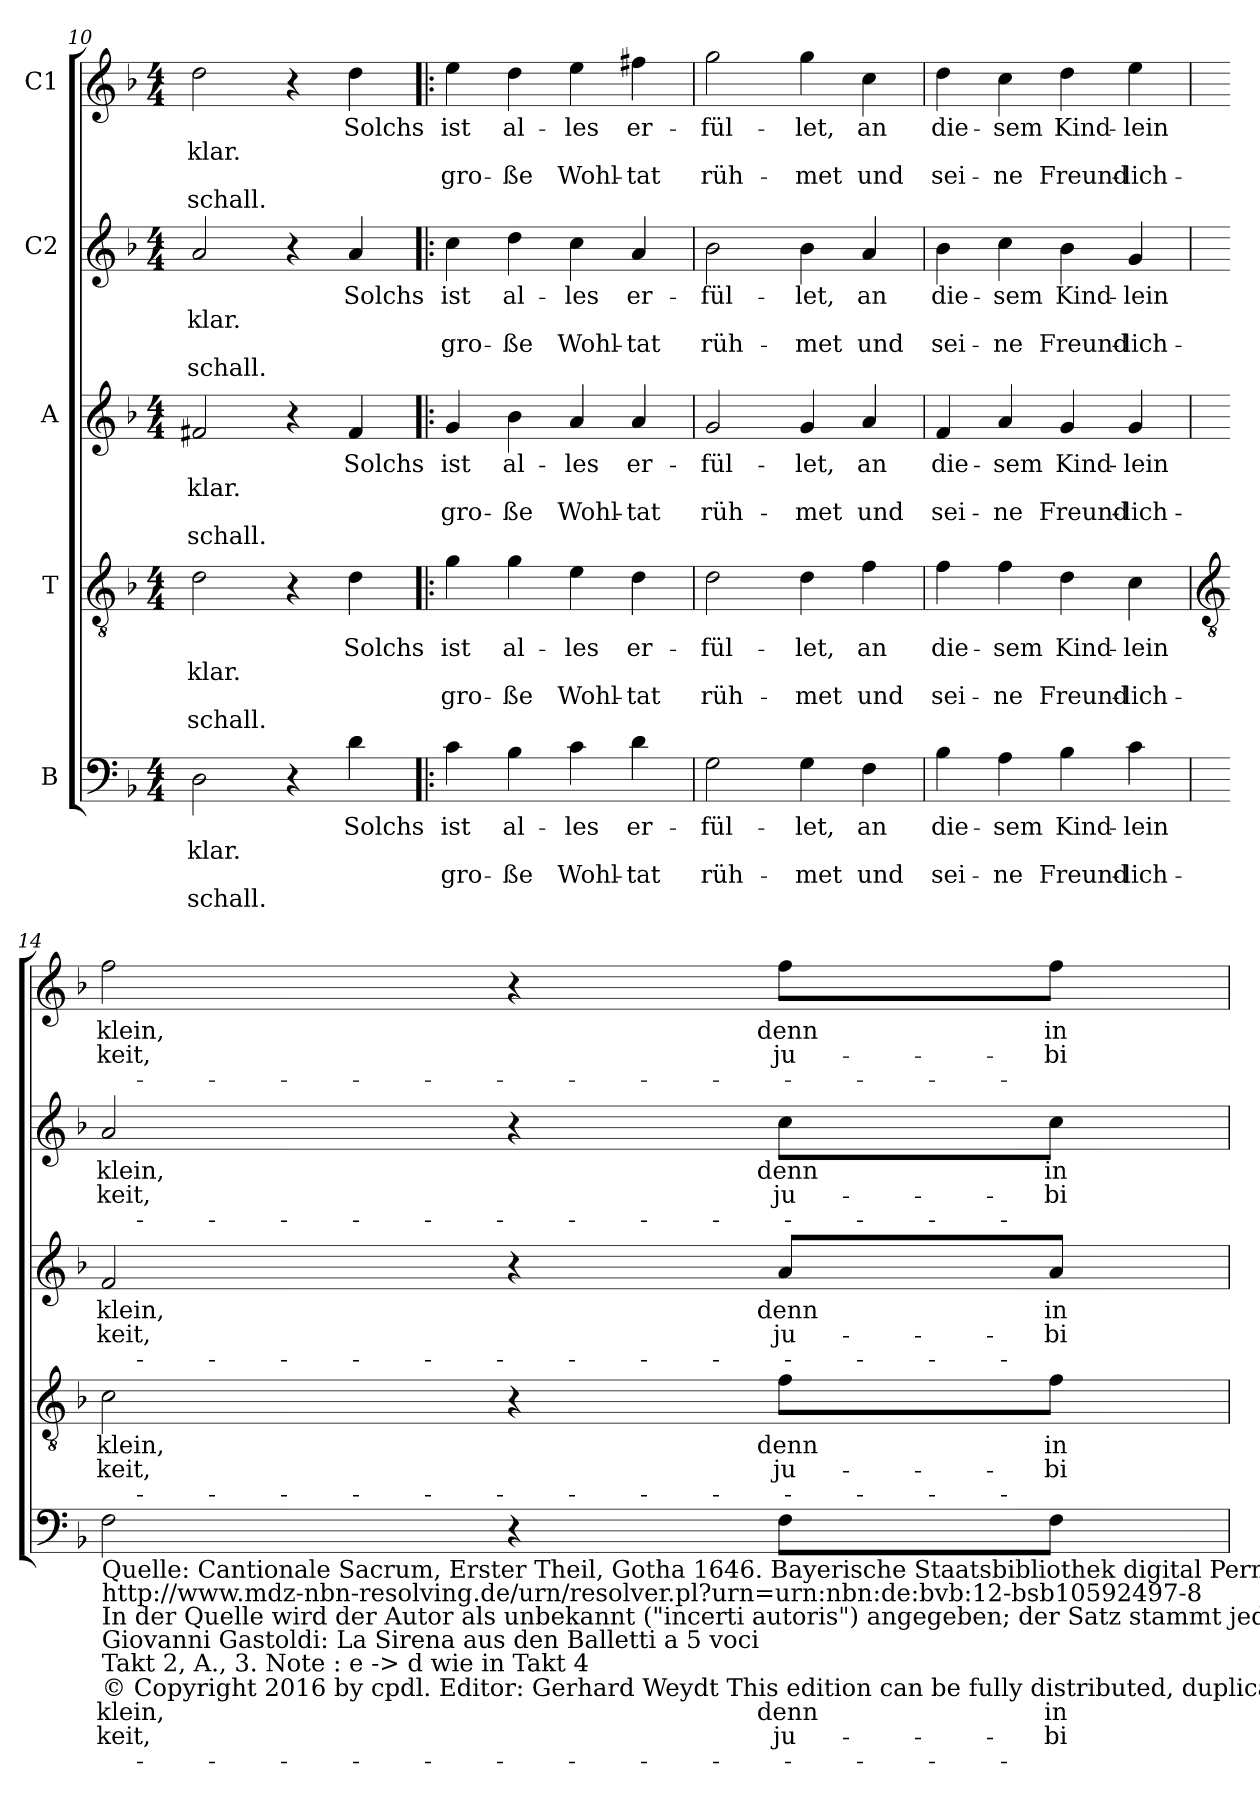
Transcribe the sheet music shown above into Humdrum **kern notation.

**kern	**text	**text	**text	**text	**kern	**text	**text	**text	**text	**kern	**text	**text	**text	**text	**kern	**text	**text	**text	**text	**kern	**text	**text	**text	**text
*part5	*part5	*part5	*part5	*part5	*part4	*part4	*part4	*part4	*part4	*part3	*part3	*part3	*part3	*part3	*part2	*part2	*part2	*part2	*part2	*part1	*part1	*part1	*part1	*part1
*staff5	*staff5	*staff5	*staff5	*staff5	*staff4	*staff4	*staff4	*staff4	*staff4	*staff3	*staff3	*staff3	*staff3	*staff3	*staff2	*staff2	*staff2	*staff2	*staff2	*staff1	*staff1	*staff1	*staff1	*staff1
*I"B	*	*	*	*	*I"T	*	*	*	*	*I"A	*	*	*	*	*I"C2	*	*	*	*	*I"C1	*	*	*	*
*clefF4	*	*	*	*	*clefGv2	*	*	*	*	*clefG2	*	*	*	*	*clefG2	*	*	*	*	*clefG2	*	*	*	*
*k[b-]	*	*	*	*	*k[b-]	*	*	*	*	*k[b-]	*	*	*	*	*k[b-]	*	*	*	*	*k[b-]	*	*	*	*
*F:	*	*	*	*	*F:	*	*	*	*	*F:	*	*	*	*	*F:	*	*	*	*	*F:	*	*	*	*
*M4/4	*	*	*	*	*M4/4	*	*	*	*	*M4/4	*	*	*	*	*M4/4	*	*	*	*	*M4/4	*	*	*	*
=10	=10	=10	=10	=10	=10	=10	=10	=10	=10	=10	=10	=10	=10	=10	=10	=10	=10	=10	=10	=10	=10	=10	=10	=10
!	!	!LO:LY:b	!	!LO:LY:b	!	!	!LO:LY:b	!	!LO:LY:b	!	!	!LO:LY:b	!	!LO:LY:b	!	!	!LO:LY:b	!	!LO:LY:b	!	!	!LO:LY:b	!	!LO:LY:b
2D	.	klar.	.	schall.	2d	.	klar.	.	schall.	2f#X	.	klar.	.	schall.	2a	.	klar.	.	schall.	2dd	.	klar.	.	schall.
4r	.	.	.	.	4r	.	.	.	.	4r	.	.	.	.	4r	.	.	.	.	4r	.	.	.	.
!	!LO:LY:b	!	!	!	!	!LO:LY:b	!	!	!	!	!LO:LY:b	!	!	!	!	!LO:LY:b	!	!	!	!	!LO:LY:b	!	!	!
4d	Solchs	.	.	.	4d	Solchs	.	.	.	4f#	Solchs	.	.	.	4a	Solchs	.	.	.	4dd	Solchs	.	.	.
=11!|:	=11!|:	=11!|:	=11!|:	=11!|:	=11!|:	=11!|:	=11!|:	=11!|:	=11!|:	=11!|:	=11!|:	=11!|:	=11!|:	=11!|:	=11!|:	=11!|:	=11!|:	=11!|:	=11!|:	=11!|:	=11!|:	=11!|:	=11!|:	=11!|:
!	!LO:LY:b	!	!LO:LY:b	!	!	!LO:LY:b	!	!LO:LY:b	!	!	!LO:LY:b	!	!LO:LY:b	!	!	!LO:LY:b	!	!LO:LY:b	!	!	!LO:LY:b	!	!LO:LY:b	!
4c	ist	.	gro-	.	4g	ist	.	gro-	.	4g	ist	.	gro-	.	4cc	ist	.	gro-	.	4ee	ist	.	gro-	.
!	!LO:LY:b	!	!LO:LY:b	!	!	!LO:LY:b	!	!LO:LY:b	!	!	!LO:LY:b	!	!LO:LY:b	!	!	!LO:LY:b	!	!LO:LY:b	!	!	!LO:LY:b	!	!LO:LY:b	!
4B-	-al-	.	-ße	.	4g	-al-	.	-ße	.	4b-	-al-	.	-ße	.	4dd	-al-	.	-ße	.	4dd	-al-	.	-ße	.
!	!LO:LY:b	!	!LO:LY:b	!	!	!LO:LY:b	!	!LO:LY:b	!	!	!LO:LY:b	!	!LO:LY:b	!	!	!LO:LY:b	!	!LO:LY:b	!	!	!LO:LY:b	!	!LO:LY:b	!
4c	les	.	Wohl-	.	4e	les	.	Wohl-	.	4a	les	.	Wohl-	.	4cc	les	.	Wohl-	.	4ee	les	.	Wohl-	.
!	!LO:LY:b	!	!LO:LY:b	!	!	!LO:LY:b	!	!LO:LY:b	!	!	!LO:LY:b	!	!LO:LY:b	!	!	!LO:LY:b	!	!LO:LY:b	!	!	!LO:LY:b	!	!LO:LY:b	!
4d	-er-	.	-tat	.	4d	-er-	.	-tat	.	4a	-er-	.	-tat	.	4a	-er-	.	-tat	.	4ff#X	-er-	.	-tat	.
=12	=12	=12	=12	=12	=12	=12	=12	=12	=12	=12	=12	=12	=12	=12	=12	=12	=12	=12	=12	=12	=12	=12	=12	=12
!	!LO:LY:b	!	!LO:LY:b	!	!	!LO:LY:b	!	!LO:LY:b	!	!	!LO:LY:b	!	!LO:LY:b	!	!	!LO:LY:b	!	!LO:LY:b	!	!	!LO:LY:b	!	!LO:LY:b	!
2G	fül-	.	-rüh-	.	2d	fül-	.	-rüh-	.	2g	fül-	.	-rüh-	.	2b-	fül-	.	-rüh-	.	2gg	fül-	.	-rüh-	.
!	!LO:LY:b	!	!LO:LY:b	!	!	!LO:LY:b	!	!LO:LY:b	!	!	!LO:LY:b	!	!LO:LY:b	!	!	!LO:LY:b	!	!LO:LY:b	!	!	!LO:LY:b	!	!LO:LY:b	!
4G	-let,	.	met	.	4d	-let,	.	met	.	4g	-let,	.	met	.	4b-	-let,	.	met	.	4gg	-let,	.	met	.
!	!LO:LY:b	!	!LO:LY:b	!	!	!LO:LY:b	!	!LO:LY:b	!	!	!LO:LY:b	!	!LO:LY:b	!	!	!LO:LY:b	!	!LO:LY:b	!	!	!LO:LY:b	!	!LO:LY:b	!
4F	an	.	und	.	4f	an	.	und	.	4a	an	.	und	.	4a	an	.	und	.	4cc	an	.	und	.
=13	=13	=13	=13	=13	=13	=13	=13	=13	=13	=13	=13	=13	=13	=13	=13	=13	=13	=13	=13	=13	=13	=13	=13	=13
!	!LO:LY:b	!	!LO:LY:b	!	!	!LO:LY:b	!	!LO:LY:b	!	!	!LO:LY:b	!	!LO:LY:b	!	!	!LO:LY:b	!	!LO:LY:b	!	!	!LO:LY:b	!	!LO:LY:b	!
4B-	die-	.	-sei-	.	4f	die-	.	-sei-	.	4f	die-	.	-sei-	.	4b-	die-	.	-sei-	.	4dd	die-	.	-sei-	.
!	!LO:LY:b	!	!LO:LY:b	!	!	!LO:LY:b	!	!LO:LY:b	!	!	!LO:LY:b	!	!LO:LY:b	!	!	!LO:LY:b	!	!LO:LY:b	!	!	!LO:LY:b	!	!LO:LY:b	!
4A	-sem	.	ne	.	4f	-sem	.	ne	.	4a	-sem	.	ne	.	4cc	-sem	.	ne	.	4cc	-sem	.	ne	.
!	!LO:LY:b	!	!LO:LY:b	!	!	!LO:LY:b	!	!LO:LY:b	!	!	!LO:LY:b	!	!LO:LY:b	!	!	!LO:LY:b	!	!LO:LY:b	!	!	!LO:LY:b	!	!LO:LY:b	!
4B-	Kind-	.	-Freund-	.	4d	Kind-	.	-Freund-	.	4g	Kind-	.	-Freund-	.	4b-	Kind-	.	-Freund-	.	4dd	Kind-	.	-Freund-	.
!	!LO:LY:b	!	!LO:LY:b	!	!	!LO:LY:b	!	!LO:LY:b	!	!	!LO:LY:b	!	!LO:LY:b	!	!	!LO:LY:b	!	!LO:LY:b	!	!	!LO:LY:b	!	!LO:LY:b	!
4c	-lein	.	lich-	.	4c	-lein	.	lich-	.	4g	-lein	.	lich-	.	4g	-lein	.	lich-	.	4ee	-lein	.	lich-	.
!!LO:LB:g=z
=14	=14	=14	=14	=14	=14	=14	=14	=14	=14	=14	=14	=14	=14	=14	=14	=14	=14	=14	=14	=14	=14	=14	=14	=14
*	*	*	*	*	*clefGv2	*	*	*	*	*	*	*	*	*	*	*	*	*	*	*	*	*	*	*
!LO:TX:b:t=Quelle&colon; Cantionale Sacrum, Erster Theil, Gotha 1646. Bayerische Staatsbibliothek digital Permalink&colon; \nhttp&colon;//www.mdz-nbn-resolving.de/urn/resolver.pl?urn=urn&colon;nbn&colon;de&colon;bvb&colon;12-bsb10592497-8 \nIn der Quelle wird der Autor als unbekannt ("incerti autoris") angegeben; der Satz stammt jedoch von\nGiovanni Gastoldi&colon; La Sirena aus den Balletti a 5 voci\nTakt 2, A., 3. Note &colon; e -> d wie in Takt 4	!	!	!	!	!	!	!	!	!	!	!	!	!	!	!	!	!	!	!	!	!	!	!	!
!LO:TX:b:t=© Copyright 2016 by cpdl. Editor&colon; Gerhard Weydt   This edition can be fully distributed, duplicated, performed, and recorded	!	!	!	!	!	!	!	!	!	!	!	!	!	!	!	!	!	!	!	!	!	!	!	!
!	!LO:LY:b	!LO:LY:b	!	!	!	!LO:LY:b	!LO:LY:b	!	!	!	!LO:LY:b	!LO:LY:b	!	!	!	!LO:LY:b	!LO:LY:b	!	!	!	!LO:LY:b	!LO:LY:b	!	!
2F	-klein,	keit,	.	.	2c	-klein,	keit,	.	.	2f	-klein,	keit,	.	.	2a	-klein,	keit,	.	.	2ff	-klein,	keit,	.	.
4r	.	.	.	.	4r	.	.	.	.	4r	.	.	.	.	4r	.	.	.	.	4r	.	.	.	.
!	!LO:LY:b	!LO:LY:b	!	!	!	!LO:LY:b	!LO:LY:b	!	!	!	!LO:LY:b	!LO:LY:b	!	!	!	!LO:LY:b	!LO:LY:b	!	!	!	!LO:LY:b	!LO:LY:b	!	!
8F\L	denn	ju-	.	.	8f\L	denn	ju-	.	.	8a/L	denn	ju-	.	.	8cc\L	denn	ju-	.	.	8ff\L	denn	ju-	.	.
!	!LO:LY:b	!LO:LY:b	!	!	!	!LO:LY:b	!LO:LY:b	!	!	!	!LO:LY:b	!LO:LY:b	!	!	!	!LO:LY:b	!LO:LY:b	!	!	!	!LO:LY:b	!LO:LY:b	!	!
8F\J	-in	bi-	.	.	8f\J	-in	bi-	.	.	8a/J	-in	bi-	.	.	8cc\J	-in	bi-	.	.	8ff\J	-in	bi-	.	.
=	=	=	=	=	=	=	=	=	=	=	=	=	=	=	=	=	=	=	=	=	=	=	=	=
*-	*-	*-	*-	*-	*-	*-	*-	*-	*-	*-	*-	*-	*-	*-	*-	*-	*-	*-	*-	*-	*-	*-	*-	*-
